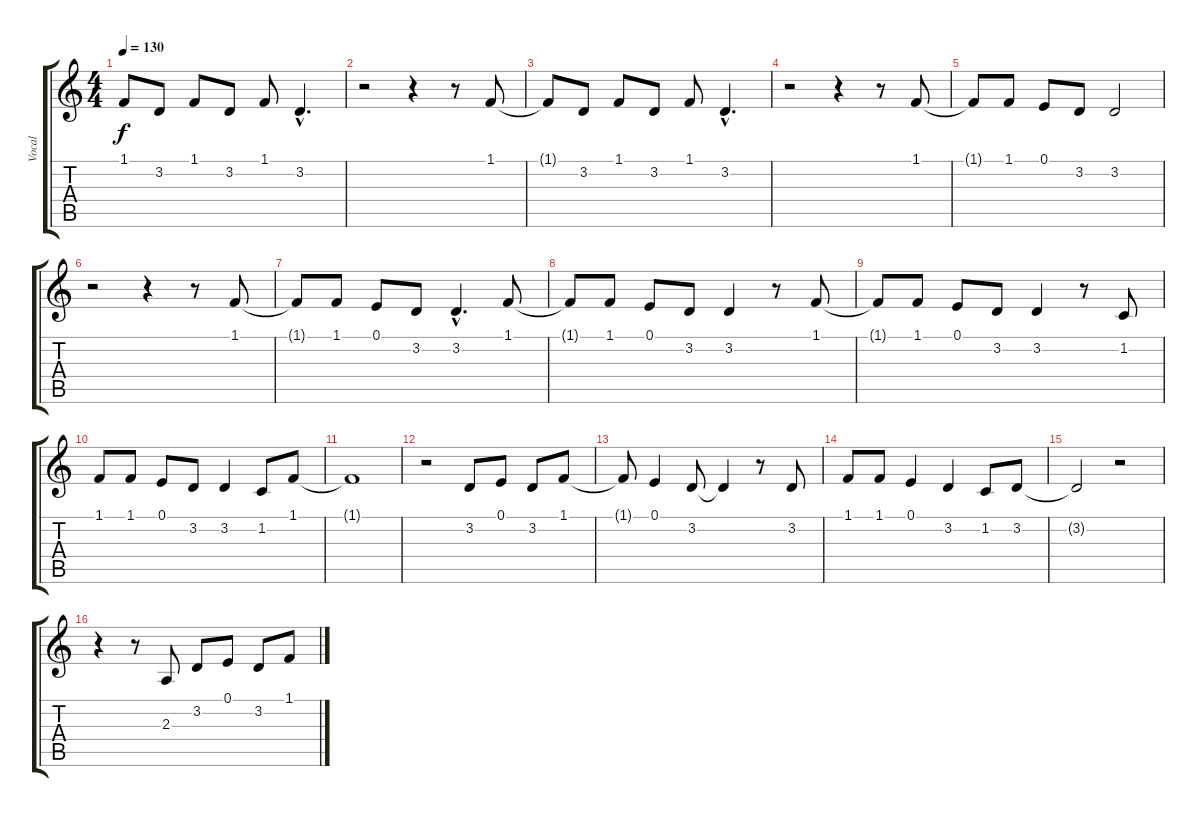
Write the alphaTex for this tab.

\track ("Vocal" "Vocal") {instrument synthvoice}
\staff {score tabs}
\tuning (E4 B3 G3 D3 A2 E2) {hide}
\ts (4 4)
\tempo 130
\clef g2
\ks c
1.1.8{dy f} 3.2.8 1.1.8 3.2.8 1.1.8 3.2{hac}.4{d} |
r.2 r.4 r.8 1.1.8 |
1.1{t}.8 3.2.8 1.1.8 3.2.8 1.1.8 3.2{hac}.4{d} |
r.2 r.4 r.8 1.1.8 |
1.1{t}.8 1.1.8 0.1.8 3.2.8 3.2.2 |
r.2 r.4 r.8 1.1.8 |
1.1{t}.8 1.1.8 0.1.8 3.2.8 3.2{hac}.4{d} 1.1.8 |
1.1{t}.8 1.1.8 0.1.8 3.2.8 3.2.4 r.8 1.1.8 |
1.1{t}.8 1.1.8 0.1.8 3.2.8 3.2.4 r.8 1.2.8 |
1.1.8 1.1.8 0.1.8 3.2.8 3.2.4 1.2.8 1.1.8 |
1.1{t}.1 |
r.2 3.2.8 0.1.8 3.2.8 1.1.8 |
1.1{t}.8 0.1.4 3.2.8 3.2{t}.4 r.8 3.2.8 |
1.1.8 1.1.8 0.1.4 3.2.4 1.2.8 3.2.8 |
3.2{t}.2 r.2 |
r.4 r.8 2.3.8 3.2.8 0.1.8 3.2.8 1.1.8
